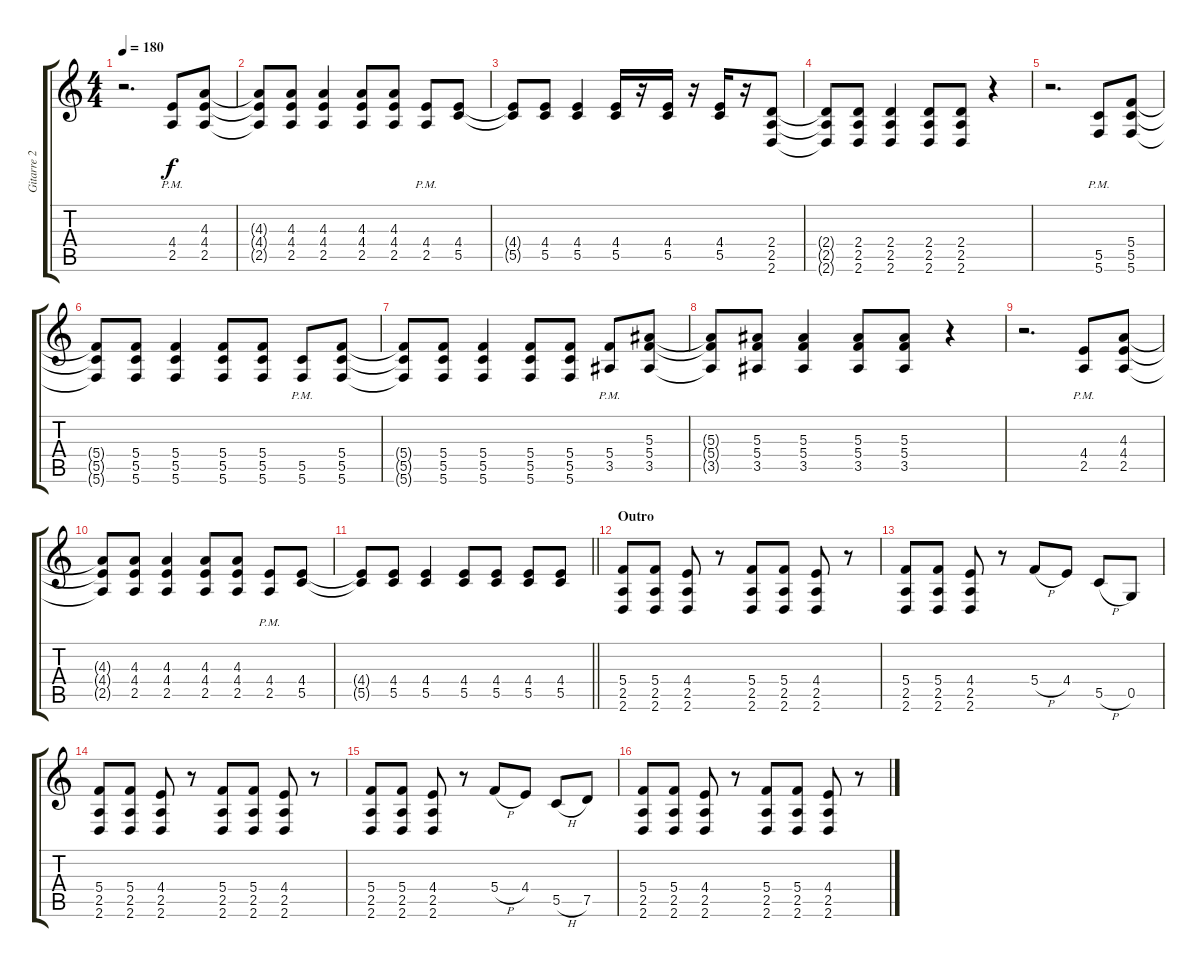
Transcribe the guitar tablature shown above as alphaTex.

\track ("Gitarre 2" "Gitarre 2") {instrument overdrivenguitar}
\staff {score tabs}
\tuning (D4 A3 F3 C3 G2 C2) {hide}
\ts (4 4)
\tempo 180
\clef g2
\ks c
r.2{d dy f} (4.4{pm} 2.5{pm}).8 (4.3 4.4 2.5).8 |
(4.3{t} 4.4{t} 2.5{t}).8 (4.3 4.4 2.5).8 (4.3 4.4 2.5).4 (4.3 4.4 2.5).8 (4.3 4.4 2.5).8 (4.4{pm} 2.5{pm}).8 (4.4 5.5).8 |
(4.4{t} 5.5{t}).8 (4.4 5.5).8 (4.4 5.5).4 (4.4 5.5).16 r.16 (4.4 5.5).16 r.16 (4.4 5.5).16 r.16 (2.4 2.5 2.6).8 |
(2.4{t} 2.5{t} 2.6{t}).8 (2.4 2.5 2.6).8 (2.4 2.5 2.6).4 (2.4 2.5 2.6).8 (2.4 2.5 2.6).8 r.4 |
r.2{d} (5.5{pm} 5.6{pm}).8 (5.4 5.5 5.6).8 |
(5.4{t} 5.5{t} 5.6{t}).8 (5.4 5.5 5.6).8 (5.4 5.5 5.6).4 (5.4 5.5 5.6).8 (5.4 5.5 5.6).8 (5.5{pm} 5.6{pm}).8 (5.4 5.5 5.6).8 |
(5.4{t} 5.5{t} 5.6{t}).8 (5.4 5.5 5.6).8 (5.4 5.5 5.6).4 (5.4 5.5 5.6).8 (5.4 5.5 5.6).8 (5.4{pm} 3.5{pm}).8 (5.3 5.4 3.5).8 |
(5.3{t} 5.4{t} 3.5{t}).8 (5.3 5.4 3.5).8 (5.3 5.4 3.5).4 (5.3 5.4 3.5).8 (5.3 5.4 3.5).8 r.4 |
r.2{d} (4.4{pm} 2.5{pm}).8 (4.3 4.4 2.5).8 |
(4.3{t} 4.4{t} 2.5{t}).8 (4.3 4.4 2.5).8 (4.3 4.4 2.5).4 (4.3 4.4 2.5).8 (4.3 4.4 2.5).8 (4.4{pm} 2.5{pm}).8 (4.4 5.5).8 |
\barLineRight lightlight
(4.4{t} 5.5{t}).8 (4.4 5.5).8 (4.4 5.5).4 (4.4 5.5).8 (4.4 5.5).8 (4.4 5.5).8 (4.4 5.5).8 |
\section ("" "Outro")
(5.4 2.5 2.6).8 (5.4 2.5 2.6).8 (4.4 2.5 2.6).8 r.8 (5.4 2.5 2.6).8 (5.4 2.5 2.6).8 (4.4 2.5 2.6).8 r.8 |
(5.4 2.5 2.6).8 (5.4 2.5 2.6).8 (4.4 2.5 2.6).8 r.8 5.4{h}.8 4.4.8 5.5{h}.8 0.5.8 |
(5.4 2.5 2.6).8 (5.4 2.5 2.6).8 (4.4 2.5 2.6).8 r.8 (5.4 2.5 2.6).8 (5.4 2.5 2.6).8 (4.4 2.5 2.6).8 r.8 |
(5.4 2.5 2.6).8 (5.4 2.5 2.6).8 (4.4 2.5 2.6).8 r.8 5.4{h}.8 4.4.8 5.5{h}.8 7.5.8 |
(5.4 2.5 2.6).8 (5.4 2.5 2.6).8 (4.4 2.5 2.6).8 r.8 (5.4 2.5 2.6).8 (5.4 2.5 2.6).8 (4.4 2.5 2.6).8 r.8
